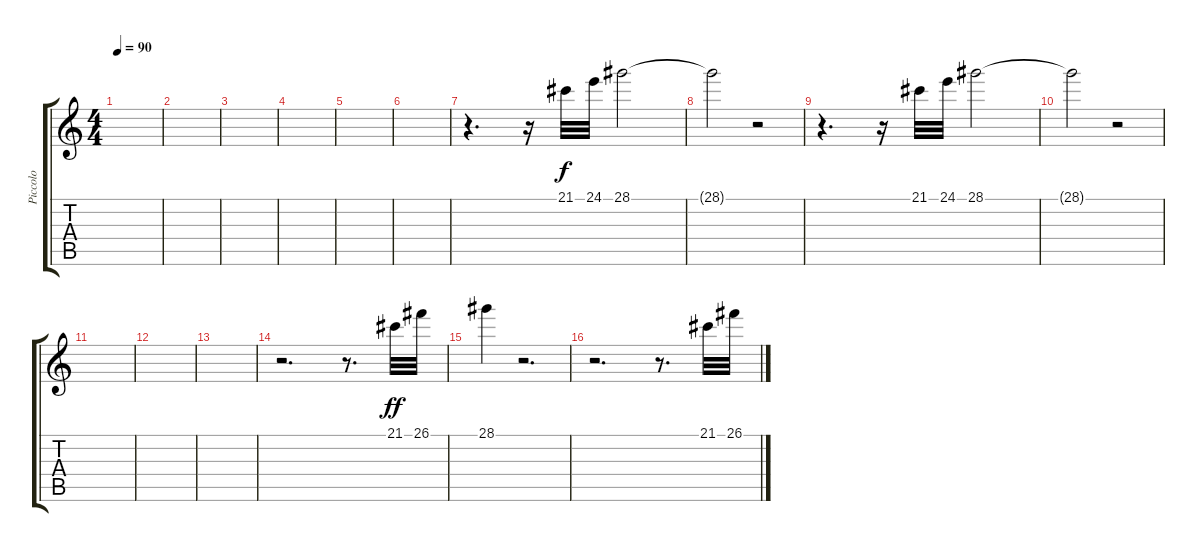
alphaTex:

\track ("Piccolo" "Piccolo") {instrument piccolo}
\staff {score tabs}
\tuning (E4 B3 G3 D3 A2 E2) {hide}
\ts (4 4)
\tempo 90
\clef g2
\ks c
|
|
|
|
|
|
r.4{d} r.16 21.1.32 24.1.32 28.1.2 |
28.1{t}.2 r.2 |
r.4{d} r.16 21.1.32 24.1.32 28.1.2 |
28.1{t}.2 r.2 |
|
|
|
r.2{d} r.8{d} 21.1.32{dy ff} 26.1.32 |
28.1.4 r.2{d} |
r.2{d} r.8{d} 21.1.32 26.1.32
